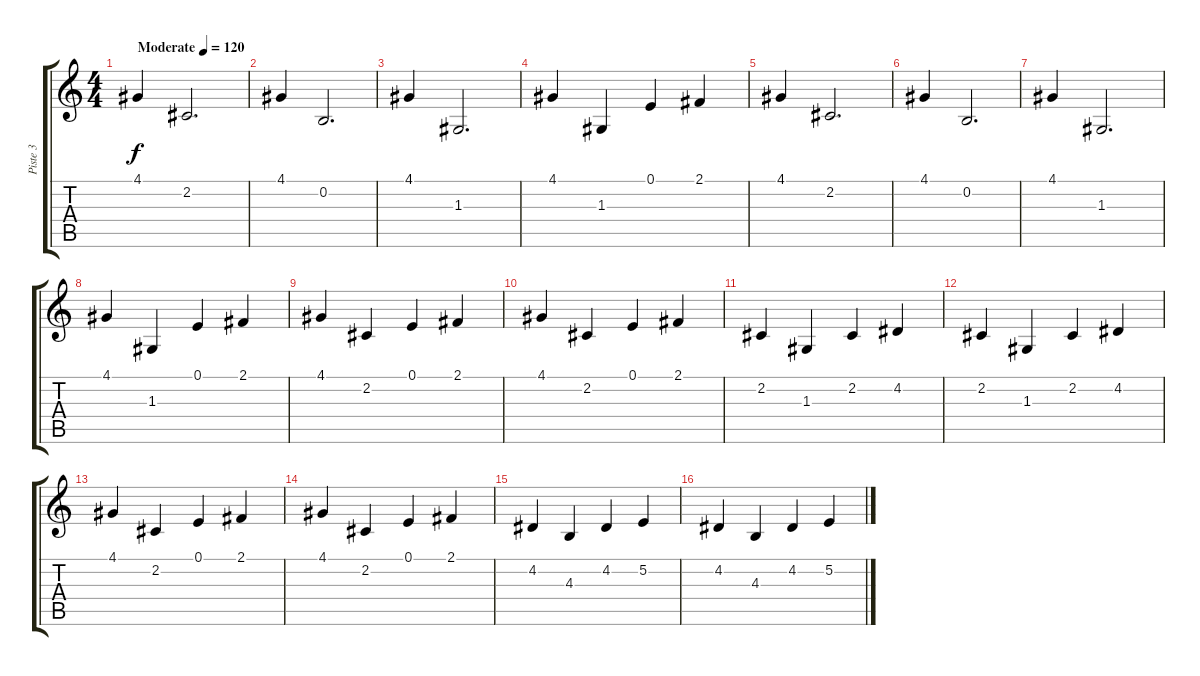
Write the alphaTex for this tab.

\track ("Piste 3" "Piste 3") {instrument fx1rain}
\staff {score tabs}
\tuning (E4 B3 G3 D3 A2 E2) {hide}
\ts (4 4)
\tempo (120 "Moderate")
\clef g2
\ks c
4.1.4{dy f instrument fx1rain} 2.2.2{d} |
4.1.4 0.2.2{d} |
4.1.4 1.3.2{d} |
4.1.4 1.3.4 0.1.4 2.1.4 |
4.1.4 2.2.2{d} |
4.1.4 0.2.2{d} |
4.1.4 1.3.2{d} |
4.1.4 1.3.4 0.1.4 2.1.4 |
4.1.4 2.2.4 0.1.4 2.1.4 |
4.1.4 2.2.4 0.1.4 2.1.4 |
2.2.4 1.3.4 2.2.4 4.2.4 |
2.2.4 1.3.4 2.2.4 4.2.4 |
4.1.4 2.2.4 0.1.4 2.1.4 |
4.1.4 2.2.4 0.1.4 2.1.4 |
4.2.4 4.3.4 4.2.4 5.2.4 |
4.2.4 4.3.4 4.2.4 5.2.4
